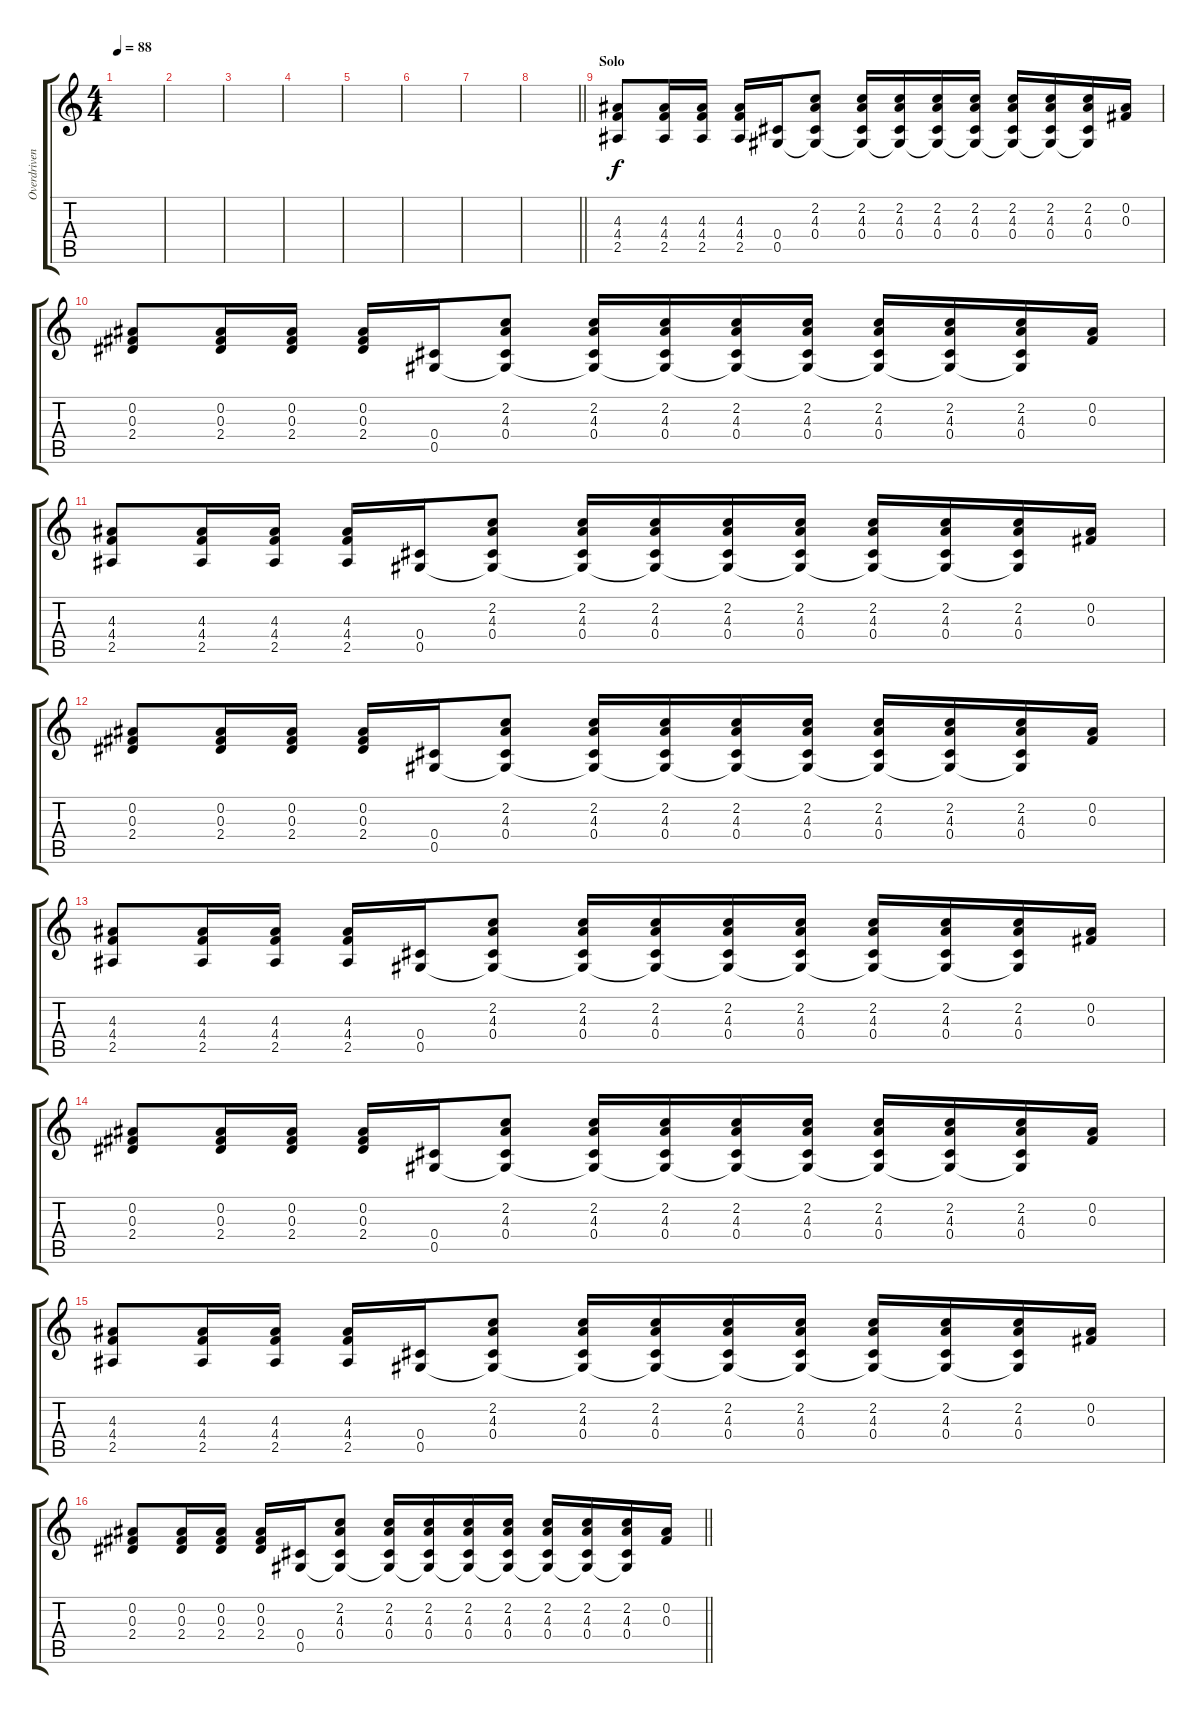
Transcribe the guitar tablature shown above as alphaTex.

\track ("Overdriven Guitar R" "Overdriven") {instrument overdrivenguitar}
\staff {score tabs}
\tuning (Eb4 Bb3 Gb3 Db3 Ab2 Db2) {hide}
\ts (4 4)
\tempo 88
\clef g2
\ks c
|
|
|
|
|
|
|
\barLineRight lightlight
|
\section ("" "Solo")
(4.3 4.4 2.5).8 (4.3 4.4 2.5).16 (4.3 4.4 2.5).16 (4.3 4.4 2.5).16 (0.4 0.5).16 (2.2 4.3 0.4 0.5{t}).8 (2.2 4.3 0.4 0.5{t}).16 (2.2 4.3 0.4 0.5{t}).16 (2.2 4.3 0.4 0.5{t}).16 (2.2 4.3 0.4 0.5{t}).16 (2.2 4.3 0.4 0.5{t}).16 (2.2 4.3 0.4 0.5{t}).16 (2.2 4.3 0.4 0.5{t}).16 (0.2 0.3).16 |
(0.2 0.3 2.4).8 (0.2 0.3 2.4).16 (0.2 0.3 2.4).16 (0.2 0.3 2.4).16 (0.4 0.5).16 (2.2 4.3 0.4 0.5{t}).8 (2.2 4.3 0.4 0.5{t}).16 (2.2 4.3 0.4 0.5{t}).16 (2.2 4.3 0.4 0.5{t}).16 (2.2 4.3 0.4 0.5{t}).16 (2.2 4.3 0.4 0.5{t}).16 (2.2 4.3 0.4 0.5{t}).16 (2.2 4.3 0.4 0.5{t}).16 (0.2 0.3).16 |
(4.3 4.4 2.5).8 (4.3 4.4 2.5).16 (4.3 4.4 2.5).16 (4.3 4.4 2.5).16 (0.4 0.5).16 (2.2 4.3 0.4 0.5{t}).8 (2.2 4.3 0.4 0.5{t}).16 (2.2 4.3 0.4 0.5{t}).16 (2.2 4.3 0.4 0.5{t}).16 (2.2 4.3 0.4 0.5{t}).16 (2.2 4.3 0.4 0.5{t}).16 (2.2 4.3 0.4 0.5{t}).16 (2.2 4.3 0.4 0.5{t}).16 (0.2 0.3).16 |
(0.2 0.3 2.4).8 (0.2 0.3 2.4).16 (0.2 0.3 2.4).16 (0.2 0.3 2.4).16 (0.4 0.5).16 (2.2 4.3 0.4 0.5{t}).8 (2.2 4.3 0.4 0.5{t}).16 (2.2 4.3 0.4 0.5{t}).16 (2.2 4.3 0.4 0.5{t}).16 (2.2 4.3 0.4 0.5{t}).16 (2.2 4.3 0.4 0.5{t}).16 (2.2 4.3 0.4 0.5{t}).16 (2.2 4.3 0.4 0.5{t}).16 (0.2 0.3).16 |
(4.3 4.4 2.5).8 (4.3 4.4 2.5).16 (4.3 4.4 2.5).16 (4.3 4.4 2.5).16 (0.4 0.5).16 (2.2 4.3 0.4 0.5{t}).8 (2.2 4.3 0.4 0.5{t}).16 (2.2 4.3 0.4 0.5{t}).16 (2.2 4.3 0.4 0.5{t}).16 (2.2 4.3 0.4 0.5{t}).16 (2.2 4.3 0.4 0.5{t}).16 (2.2 4.3 0.4 0.5{t}).16 (2.2 4.3 0.4 0.5{t}).16 (0.2 0.3).16 |
(0.2 0.3 2.4).8 (0.2 0.3 2.4).16 (0.2 0.3 2.4).16 (0.2 0.3 2.4).16 (0.4 0.5).16 (2.2 4.3 0.4 0.5{t}).8 (2.2 4.3 0.4 0.5{t}).16 (2.2 4.3 0.4 0.5{t}).16 (2.2 4.3 0.4 0.5{t}).16 (2.2 4.3 0.4 0.5{t}).16 (2.2 4.3 0.4 0.5{t}).16 (2.2 4.3 0.4 0.5{t}).16 (2.2 4.3 0.4 0.5{t}).16 (0.2 0.3).16 |
(4.3 4.4 2.5).8 (4.3 4.4 2.5).16 (4.3 4.4 2.5).16 (4.3 4.4 2.5).16 (0.4 0.5).16 (2.2 4.3 0.4 0.5{t}).8 (2.2 4.3 0.4 0.5{t}).16 (2.2 4.3 0.4 0.5{t}).16 (2.2 4.3 0.4 0.5{t}).16 (2.2 4.3 0.4 0.5{t}).16 (2.2 4.3 0.4 0.5{t}).16 (2.2 4.3 0.4 0.5{t}).16 (2.2 4.3 0.4 0.5{t}).16 (0.2 0.3).16 |
\barLineRight lightlight
(0.2 0.3 2.4).8 (0.2 0.3 2.4).16 (0.2 0.3 2.4).16 (0.2 0.3 2.4).16 (0.4 0.5).16 (2.2 4.3 0.4 0.5{t}).8 (2.2 4.3 0.4 0.5{t}).16 (2.2 4.3 0.4 0.5{t}).16 (2.2 4.3 0.4 0.5{t}).16 (2.2 4.3 0.4 0.5{t}).16 (2.2 4.3 0.4 0.5{t}).16 (2.2 4.3 0.4 0.5{t}).16 (2.2 4.3 0.4 0.5{t}).16 (0.2 0.3).16
